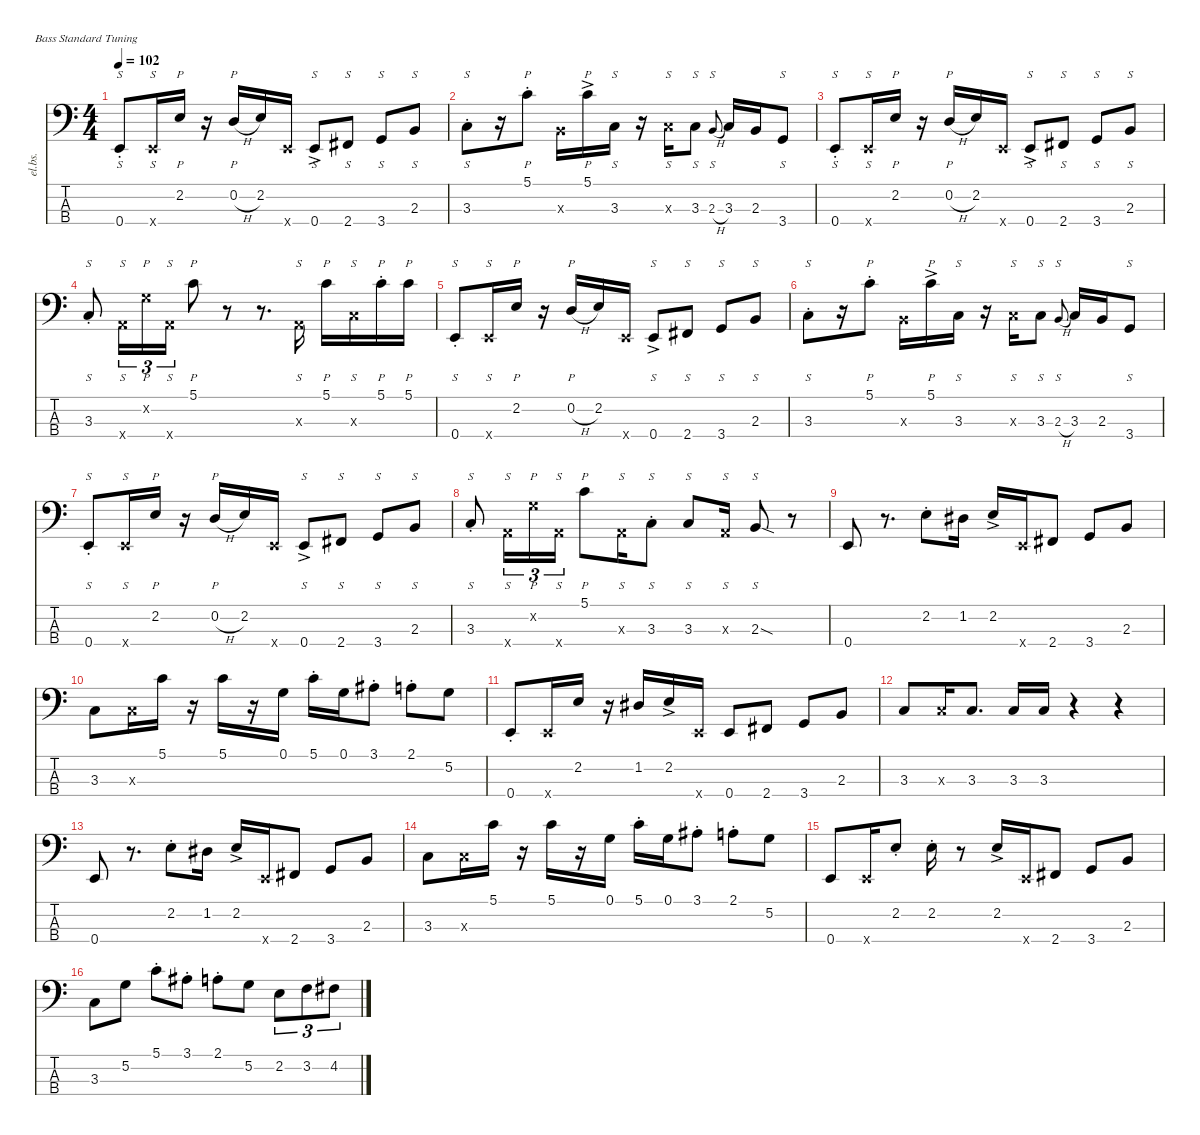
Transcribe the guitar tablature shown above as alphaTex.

\defaultSystemsLayout 4
\hideDynamics
\bracketExtendMode nobrackets
\otherSystemsTrackNameOrientation horizontal
\track ("Electric Bass" "el.bs.") {instrument electricbassfinger}
\staff {score tabs}
\tuning (G2 D2 A1 E1)
\ts (4 4)
\tempo 102
\clef f4
\ks c
0.4{st}.8{s dy mf instrument electricbassfinger beam Up} 0.4{x}.16{s beam Up} 2.2.16{p beam Up} r.16{beam Up} 0.2{h}.16{p beam Up} 2.2.16{beam Up} 0.4{x}.16{beam Up} 0.4{ac}.8{s dy p beam Up} 2.4{acc #}.8{s beam Up} 3.4.8{s beam Up} 2.3.8{s beam Up} |
3.3{st}.8{s beam Down} r.16{beam Down} 5.1{st}.8{p beam Down} 2.3{x}.16{beam Down} 5.1{ac}.16{p beam Down} 3.3.16{s beam Down} r.16{beam Down} 3.3{x}.16{s beam Up} 3.3.8{s beam Up} 2.3{h}.8{s gr onbeat beam Up} 3.3.16{beam Up} 2.3.16{beam Up} 3.4.8{s beam Up} |
0.4{st}.8{s dy mf beam Up} 0.4{x}.16{s beam Up} 2.2.16{p beam Up} r.16{beam Up} 0.2{h}.16{p beam Up} 2.2.16{beam Up} 0.4{x}.16{beam Up} 0.4{ac}.8{s dy p beam Up} 2.4{acc #}.8{s beam Up} 3.4.8{s beam Up} 2.3.8{s beam Up} |
3.3{st}.8{s beam Up} 5.4{x}.16{s tu (3 2) beam Down} 5.2{x}.16{p tu (3 2) beam Down} 5.4{x}.16{s tu (3 2) beam Down} 5.1.8{p beam Down} r.8{beam Down} r.8{d beam Down} 0.3{x}.16{s dy mf beam Up} 5.1.16{p beam Down} 3.3{x}.16{s beam Down} 5.1{st}.16{p beam Down} 5.1.16{p beam Down} |
0.4{st}.8{s beam Up} 0.4{x}.16{s beam Up} 2.2.16{p beam Up} r.16{beam Up} 0.2{h}.16{p beam Up} 2.2.16{beam Up} 0.4{x}.16{beam Up} 0.4{ac}.8{s dy p beam Up} 2.4{acc #}.8{s beam Up} 3.4.8{s beam Up} 2.3.8{s beam Up} |
3.3{st}.8{s beam Down} r.16{beam Down} 5.1{st}.8{p beam Down} 2.3{x}.16{beam Down} 5.1{ac}.16{p beam Down} 3.3.16{s beam Down} r.16{beam Down} 3.3{x}.16{s beam Up} 3.3.8{s beam Up} 2.3{h}.8{s gr onbeat beam Up} 3.3.16{beam Up} 2.3.16{beam Up} 3.4.8{s beam Up} |
0.4{st}.8{s dy mf beam Up} 0.4{x}.16{s beam Up} 2.2.16{p beam Up} r.16{beam Up} 0.2{h}.16{p beam Up} 2.2.16{beam Up} 0.4{x}.16{beam Up} 0.4{ac}.8{s dy p beam Up} 2.4{acc #}.8{s beam Up} 3.4.8{s beam Up} 2.3.8{s beam Up} |
3.3{st}.8{s beam Up} 5.4{x}.16{s tu (3 2) beam Down} 5.2{x}.16{p tu (3 2) beam Down} 5.4{x}.16{s tu (3 2) beam Down} 5.1.8{p beam Down} 0.3{x}.16{s beam Down} 3.3{st}.8{s beam Down} 3.3.8{s beam Up} 0.3{x}.16{s beam Up} 2.3{sod}.8{s beam Up} r.8{beam Up} |
0.4.8{beam Up} r.8{d beam Up} 2.2{st}.8{beam Down} 1.2{acc #}.16{beam Down} 2.2{ac}.16{beam Up} 0.4{x}.16{beam Up} 2.4{acc #}.8{beam Up} 3.4.8{beam Up} 2.3.8{beam Up} |
3.3.8{beam Down} 3.3{x}.16{beam Down} 5.1.16{beam Down} r.16{beam Down} 5.1.16{beam Down} r.16{beam Down} 0.1.16{beam Down} 5.1{st}.16{beam Down} 0.1.16{beam Down} 3.1{st acc #}.8{beam Down} 2.1{st}.8{beam Down} 5.2.8{beam Down} |
0.4{st}.8{dy mf beam Up} 0.4{x}.16{beam Up} 2.2.16{beam Up} r.16{beam Up} 1.2{acc #}.16{dy p beam Up} 2.2{ac}.16{beam Up} 0.4{x}.16{beam Up} 0.4.8{beam Up} 2.4{acc #}.8{beam Up} 3.4.8{beam Up} 2.3.8{beam Up} |
3.3.8{beam Up} 3.3{x}.16{beam Up} 3.3.8{d beam Up} 3.3.16{beam Up} 3.3.16{beam Up} r.4{beam Up} r.4{beam Up} |
0.4.8{beam Up} r.8{d beam Up} 2.2{st}.8{beam Down} 1.2{acc #}.16{beam Down} 2.2{ac}.16{beam Up} 0.4{x}.16{beam Up} 2.4{acc #}.8{beam Up} 3.4.8{beam Up} 2.3.8{beam Up} |
3.3.8{beam Down} 3.3{x}.16{beam Down} 5.1.16{beam Down} r.16{beam Down} 5.1.16{beam Down} r.16{beam Down} 0.1.16{beam Down} 5.1{st}.16{beam Down} 0.1.16{beam Down} 3.1{st acc #}.8{beam Down} 2.1{st}.8{beam Down} 5.2.8{beam Down} |
0.4.8{beam Up} 0.4{x}.16{beam Up} 2.2{st}.8{beam Up} 2.2{st}.16{beam Down} r.8{beam Down} 2.2{ac}.16{beam Up} 0.4{x}.16{beam Up} 2.4{acc #}.8{beam Up} 3.4.8{beam Up} 2.3.8{beam Up} |
3.3.8{beam Down} 5.2.8{beam Down} 5.1{st}.8{beam Down} 3.1{st acc #}.8{beam Down} 2.1{st}.8{beam Down} 5.2.8{beam Down} 2.2.8{tu (3 2) beam Down} 3.2.8{tu (3 2) beam Down} 4.2{acc #}.8{tu (3 2) beam Down}
